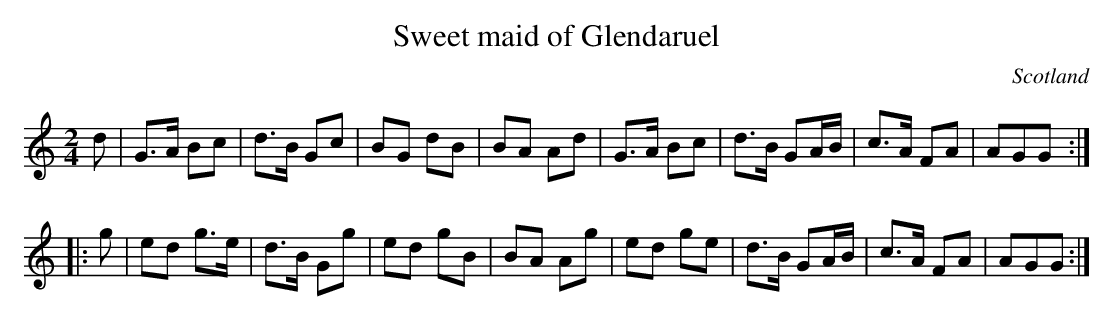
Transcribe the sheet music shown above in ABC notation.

X:1
T:Sweet maid of Glendaruel
O:Scotland
M:2/4
L:1/8
K:GMix
d|\
G>A Bc|d>B Gc|BG dB|BA Ad|\
G>A Bc|d>B GA/B/|c>A FA|AGG::
g|\
ed g>e|d>B Gg|ed gB|BA Ag|\
ed ge|d>B GA/B/|c>A FA|AGG:|
